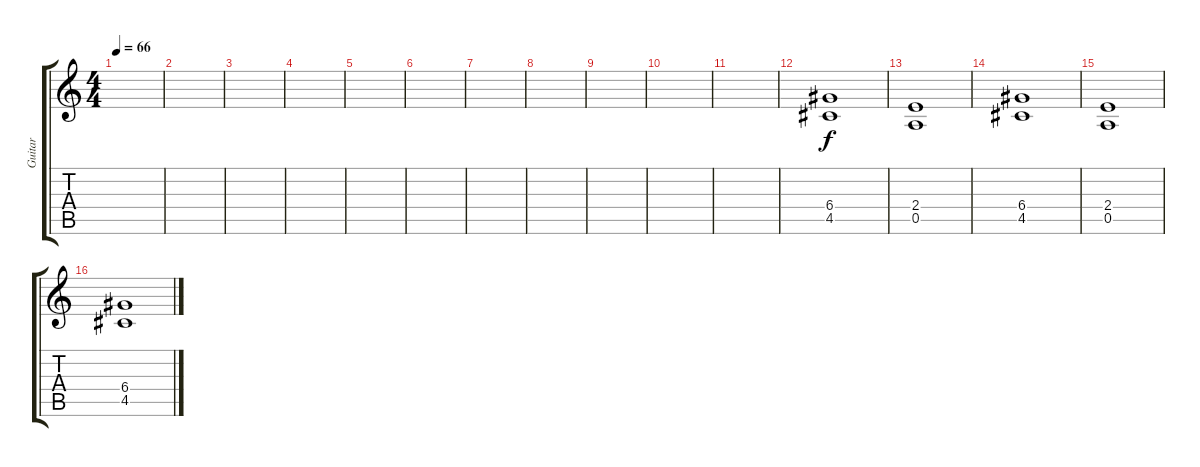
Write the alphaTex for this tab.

\track ("Guitar" "Guitar") {instrument overdrivenguitar}
\staff {score tabs}
\tuning (E4 B3 G3 D3 A2 E2) {hide}
\ts (4 4)
\tempo 66
\clef g2
\ks c
|
|
|
|
|
|
|
|
|
|
|
(6.4 4.5).1 |
(2.4 0.5).1 |
(6.4 4.5).1 |
(2.4 0.5).1 |
(6.4 4.5).1
